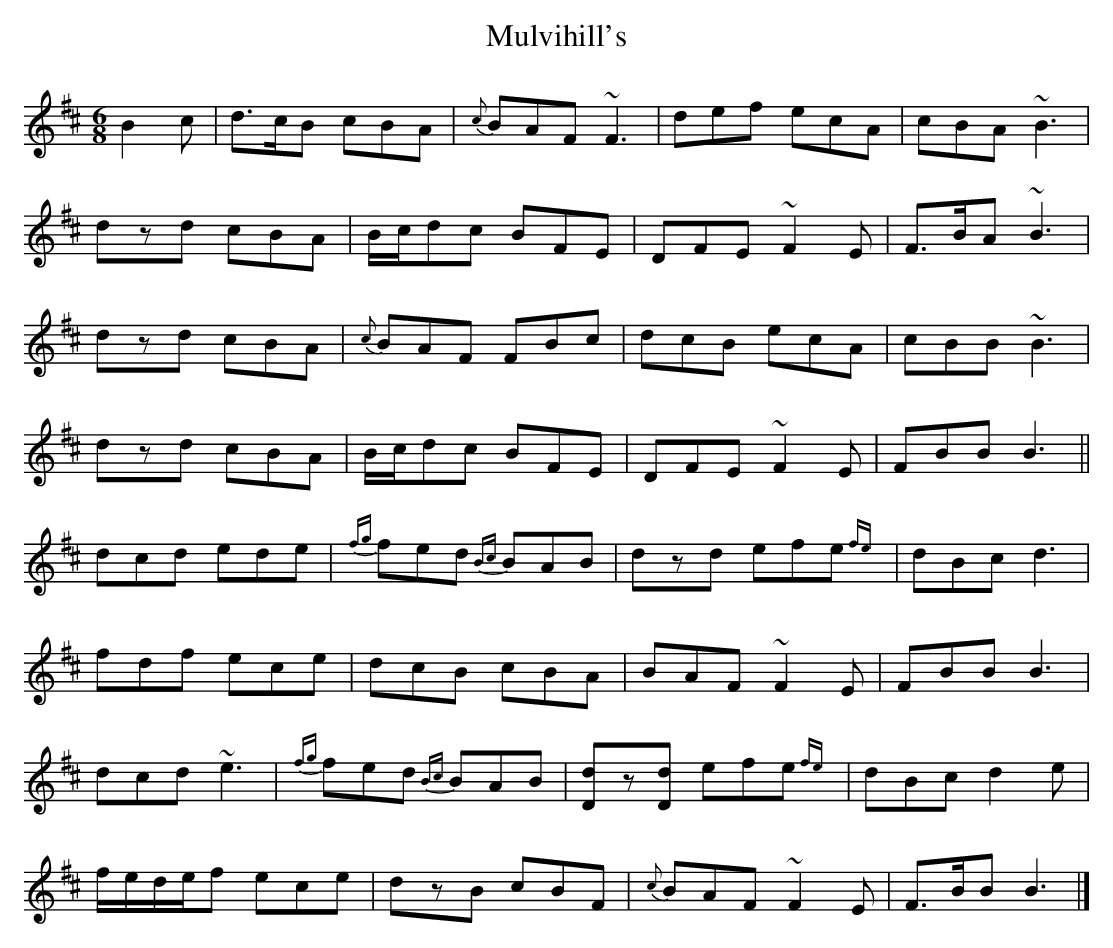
X:1
T:Mulvihill's
M:6/8
L:1/8
K:Bmin
B2c|d>cB cBA|{c}BAF ~F3|def ecA|cBA ~B3|
dzd cBA|B/c/dc BFE|DFE ~F2E|F>BA ~B3|
dzd cBA|{c}BAF FBc|dcB ecA|cBB ~B3|
dzd cBA|B/c/dc BFE|DFE ~F2E|FBB B3||
dcd ede|{fg}fed {Bc}BAB|dzd efe{fe}|dBc d3|
fdf ece|dcB cBA|BAF ~F2E| FBB B3|
dcd ~e3|{fg}fed {Bc}BAB|[Dd]z[Dd] efe{fe}| dBc d2e|
f/e/d/e/f ece|dzB cBF|{c}BAF ~F2E| F>BB B3|]
